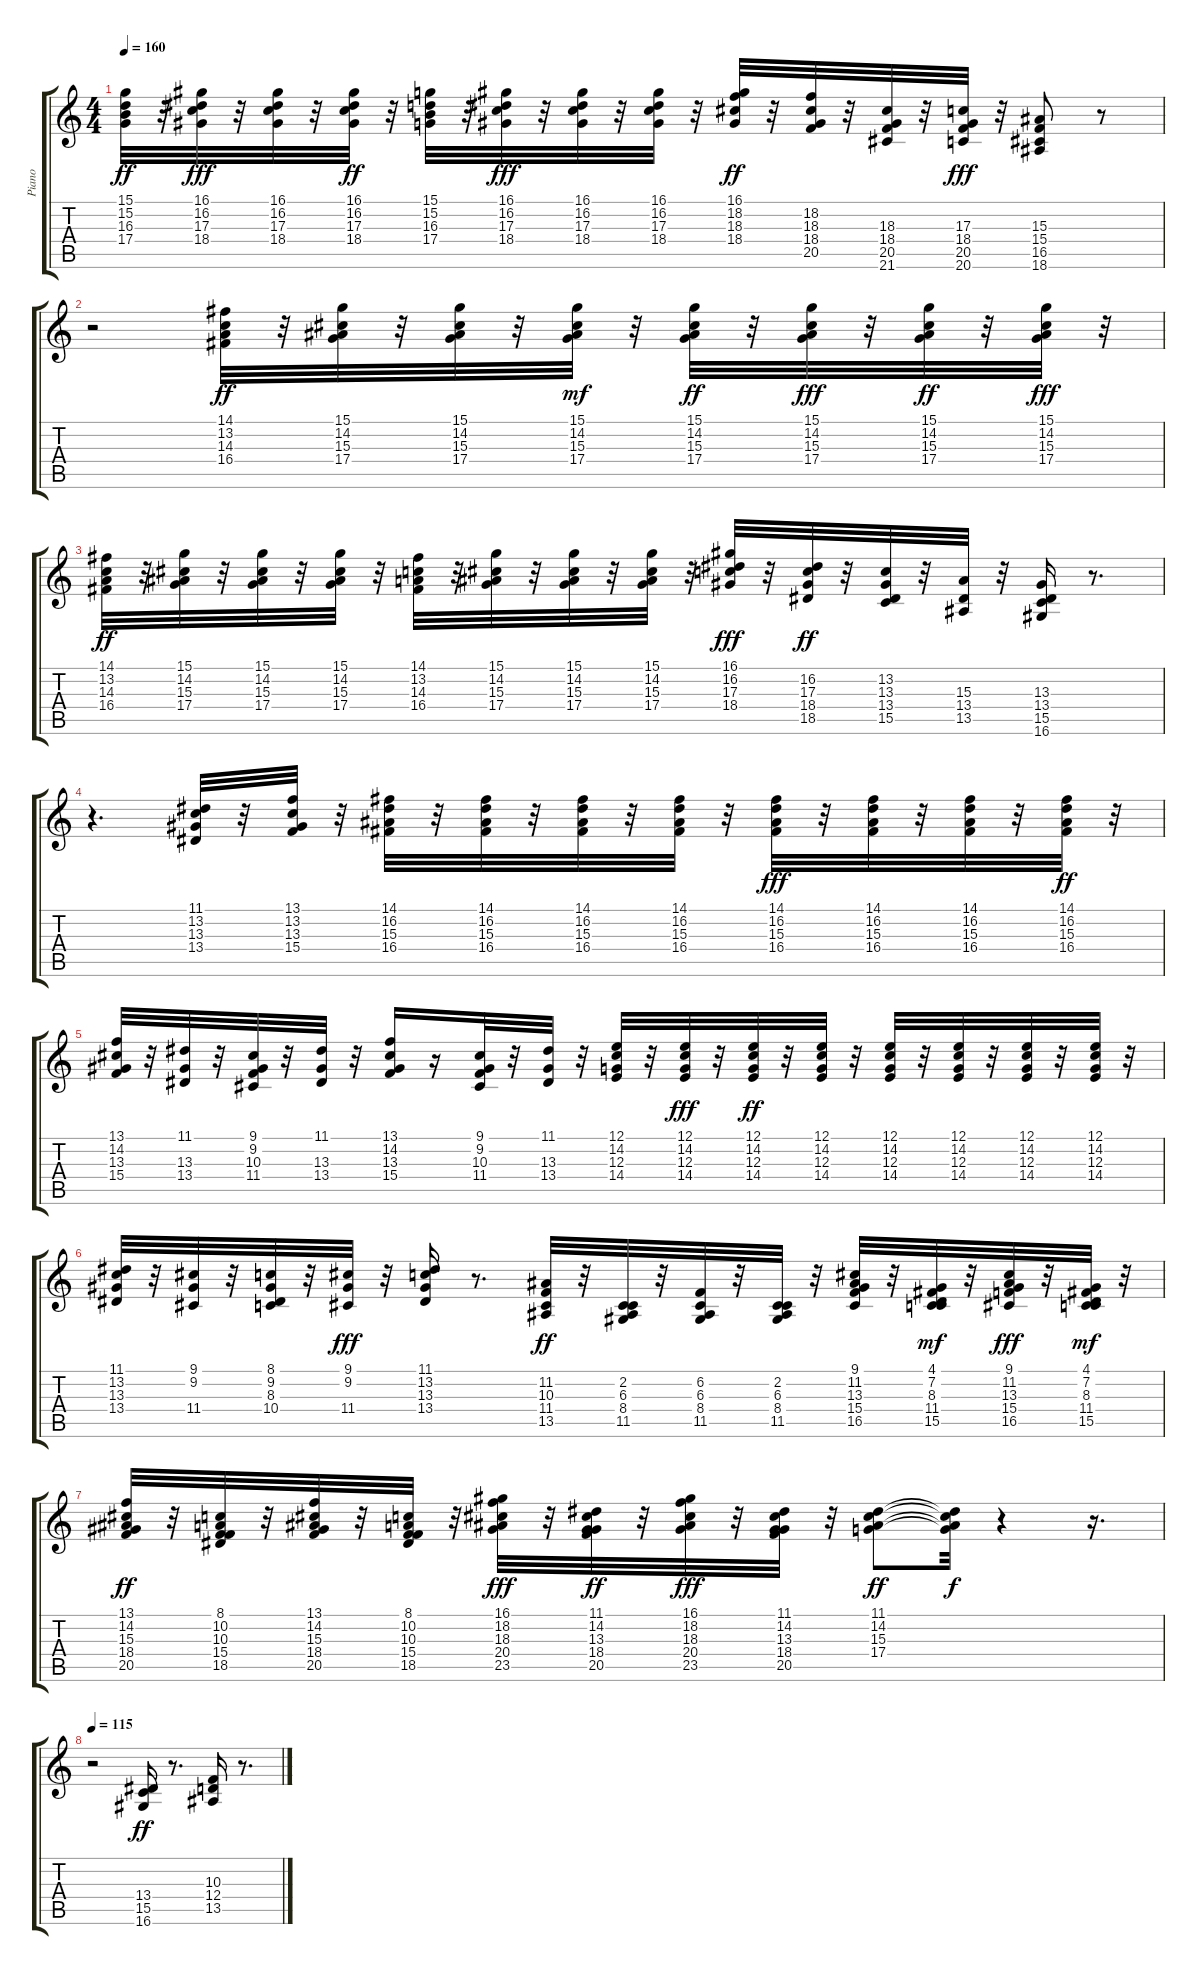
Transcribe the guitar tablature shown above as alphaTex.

\track ("Piano" "Piano") {instrument acousticgrandpiano}
\staff {score tabs}
\tuning (E4 B3 G3 D3 A2 E2) {hide}
\ts (4 4)
\tempo 160
\clef g2
\ks c
(15.1 15.2 16.3 17.4).32{dy ff} r.32 (16.1 16.2 17.3 18.4).32{dy fff} r.32 (16.1 16.2 17.3 18.4).32 r.32 (16.1 16.2 17.3 18.4).32{dy ff} r.32 (15.1 15.2 16.3 17.4).32 r.32 (16.1 16.2 17.3 18.4).32{dy fff} r.32 (16.1 16.2 17.3 18.4).32 r.32 (16.1 16.2 17.3 18.4).32 r.32 (16.1 18.2 18.3 18.4).32{dy ff} r.32 (18.2 18.3 18.4 20.5).32 r.32 (18.3 18.4 20.5 21.6).32 r.32 (17.3 18.4 20.5 20.6).32{dy fff} r.32 (15.3 15.4 16.5 18.6).8 r.8 |
r.2 (14.1 13.2 14.3 16.4).32{dy ff} r.32 (15.1 14.2 15.3 17.4).32 r.32 (15.1 14.2 15.3 17.4).32 r.32 (15.1 14.2 15.3 17.4).32{dy mf} r.32 (15.1 14.2 15.3 17.4).32{dy ff} r.32 (15.1 14.2 15.3 17.4).32{dy fff} r.32 (15.1 14.2 15.3 17.4).32{dy ff} r.32 (15.1 14.2 15.3 17.4).32{dy fff} r.32 |
(14.1 13.2 14.3 16.4).32{dy ff} r.32 (15.1 14.2 15.3 17.4).32 r.32 (15.1 14.2 15.3 17.4).32 r.32 (15.1 14.2 15.3 17.4).32 r.32 (14.1 13.2 14.3 16.4).32 r.32 (15.1 14.2 15.3 17.4).32 r.32 (15.1 14.2 15.3 17.4).32 r.32 (15.1 14.2 15.3 17.4).32 r.32 (16.1 16.2 17.3 18.4).32{dy fff} r.32 (16.2 17.3 18.4 18.5).32{dy ff} r.32 (13.2 13.3 13.4 15.5).32 r.32 (15.3 13.4 13.5).32 r.32 (13.3 13.4 15.5 16.6).16 r.8{d} |
r.4{d} (11.1 13.2 13.3 13.4).32 r.32 (13.1 13.2 13.3 15.4).32 r.32 (14.1 16.2 15.3 16.4).32 r.32 (14.1 16.2 15.3 16.4).32 r.32 (14.1 16.2 15.3 16.4).32 r.32 (14.1 16.2 15.3 16.4).32 r.32 (14.1 16.2 15.3 16.4).32{dy fff} r.32 (14.1 16.2 15.3 16.4).32 r.32 (14.1 16.2 15.3 16.4).32 r.32 (14.1 16.2 15.3 16.4).32{dy ff} r.32 |
(13.1 14.2 13.3 15.4).32 r.32 (11.1 13.3 13.4).32 r.32 (9.1 9.2 10.3 11.4).32 r.32 (11.1 13.3 13.4).32 r.32 (13.1 14.2 13.3 15.4).16 r.16 (9.1 9.2 10.3 11.4).32 r.32 (11.1 13.3 13.4).32 r.32 (12.1 14.2 12.3 14.4).32 r.32 (12.1 14.2 12.3 14.4).32{dy fff} r.32 (12.1 14.2 12.3 14.4).32{dy ff} r.32 (12.1 14.2 12.3 14.4).32 r.32 (12.1 14.2 12.3 14.4).32 r.32 (12.1 14.2 12.3 14.4).32 r.32 (12.1 14.2 12.3 14.4).32 r.32 (12.1 14.2 12.3 14.4).32 r.32 |
(11.1 13.2 13.3 13.4).32 r.32 (9.1 9.2 11.4).32 r.32 (8.1 9.2 8.3 10.4).32 r.32 (9.1 9.2 11.4).32{dy fff} r.32 (11.1 13.2 13.3 13.4).16 r.8{d} (11.2 10.3 11.4 13.5).32{dy ff} r.32 (2.2 6.3 8.4 11.5).32 r.32 (6.2 6.3 8.4 11.5).32 r.32 (2.2 6.3 8.4 11.5).32 r.32 (9.1 11.2 13.3 15.4 16.5).32 r.32 (4.1 7.2 8.3 11.4 15.5).32{dy mf} r.32 (9.1 11.2 13.3 15.4 16.5).32{dy fff} r.32 (4.1 7.2 8.3 11.4 15.5).32{dy mf} r.32 |
(13.1 14.2 15.3 18.4 20.5).32{dy ff} r.32 (8.1 10.2 10.3 15.4 18.5).32 r.32 (13.1 14.2 15.3 18.4 20.5).32 r.32 (8.1 10.2 10.3 15.4 18.5).32 r.32 (16.1 18.2 18.3 20.4 23.5).32{dy fff} r.32 (11.1 14.2 13.3 18.4 20.5).32{dy ff} r.32 (16.1 18.2 18.3 20.4 23.5).32{dy fff} r.32 (11.1 14.2 13.3 18.4 20.5).32 r.32 (11.1 14.2 15.3 17.4).8{dy ff} (11.1{t} 14.2{t} 15.3{t} 17.4{t}).32{dy f} r.4 r.16{d} |
\tempo 115
r.2 (13.4 15.5 16.6).16{dy ff} r.8{d} (10.3 12.4 13.5).16 r.8{d}
